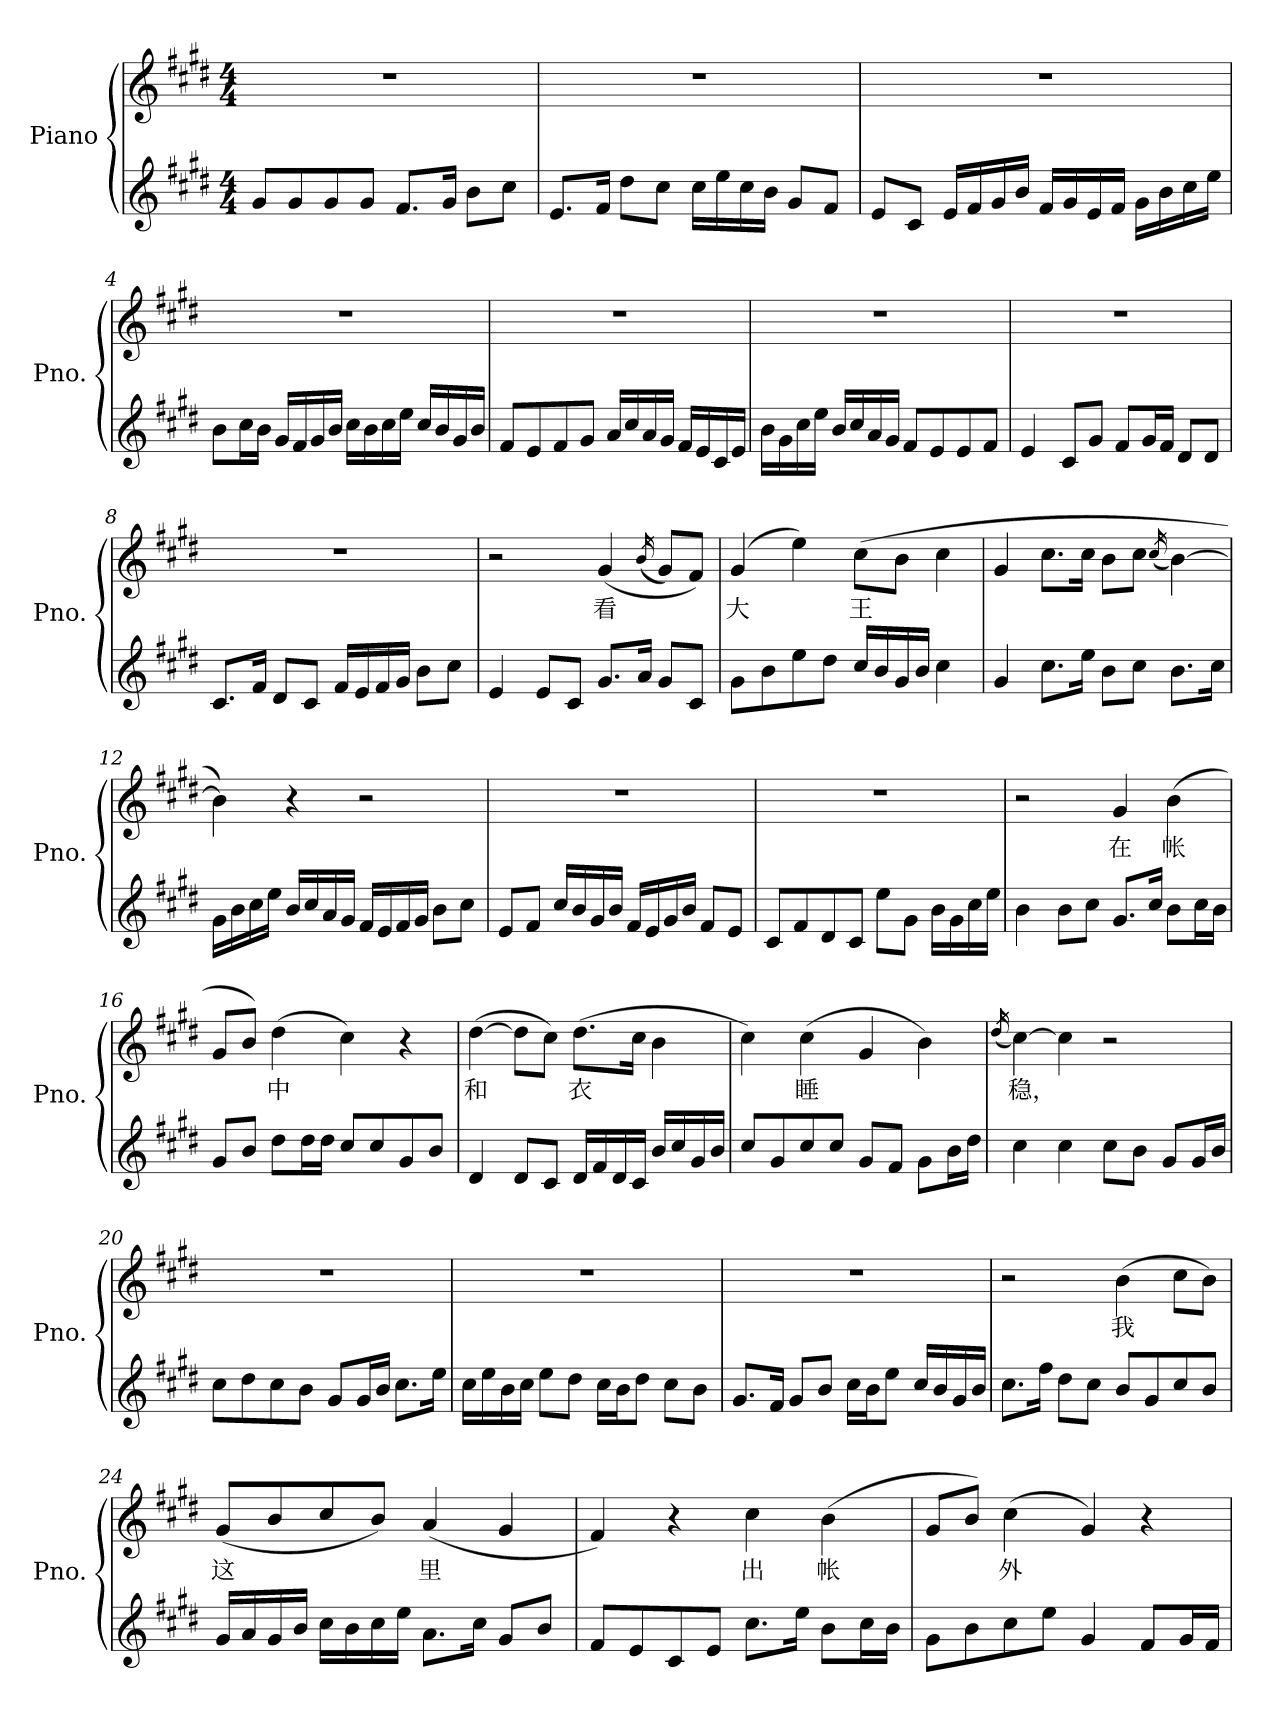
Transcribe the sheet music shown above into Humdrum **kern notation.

**kern	**kern	**text
*part2	*part1	*part1
*staff2	*staff1	*staff1
*I"Piano	*I"Piano	*
*I'Pno.	*I'Pno.	*
*clefG2	*clefG2	*
*k[f#c#g#d#]	*k[f#c#g#d#]	*
*M4/4	*M4/4	*
=1	=1	=1
8g#/L	1r	.
8g#/	.	.
8g#/	.	.
8g#/J	.	.
8.f#/L	.	.
16g#/Jk	.	.
8b\L	.	.
8cc#\J	.	.
=2	=2	=2
8.e/L	1r	.
16f#/Jk	.	.
8dd#\L	.	.
8cc#\J	.	.
16cc#\LL	.	.
16ee\	.	.
16cc#\	.	.
16b\JJ	.	.
8g#/L	.	.
8f#/J	.	.
=3	=3	=3
8e/L	1r	.
8c#/J	.	.
16e/LL	.	.
16f#/	.	.
16g#/	.	.
16b/JJ	.	.
16f#/LL	.	.
16g#/	.	.
16e/	.	.
16f#/JJ	.	.
16g#\LL	.	.
16b\	.	.
16cc#\	.	.
16ee\JJ	.	.
!!LO:LB:g=z
=4	=4	=4
8b\L	1r	.
16cc#\L	.	.
16b\JJ	.	.
16g#/LL	.	.
16f#/	.	.
16g#/	.	.
16b/JJ	.	.
16cc#\LL	.	.
16b\	.	.
16cc#\	.	.
16ee\JJ	.	.
16cc#/LL	.	.
16b/	.	.
16g#/	.	.
16b/JJ	.	.
=5	=5	=5
8f#/L	1r	.
8e/	.	.
8f#/	.	.
8g#/J	.	.
16a/LL	.	.
16cc#/	.	.
16a/	.	.
16g#/JJ	.	.
16f#/LL	.	.
16e/	.	.
16c#/	.	.
16e/JJ	.	.
=6	=6	=6
16b\LL	1r	.
16g#\	.	.
16cc#\	.	.
16ee\JJ	.	.
16b/LL	.	.
16cc#/	.	.
16a/	.	.
16g#/JJ	.	.
8f#/L	.	.
8e/	.	.
8e/	.	.
8f#/J	.	.
!!LO:LB:g=z
=7	=7	=7
4e/	1r	.
8c#/L	.	.
8g#/J	.	.
8f#/L	.	.
16g#/L	.	.
16f#/JJ	.	.
8d#/L	.	.
8d#/J	.	.
=8	=8	=8
8.c#/L	1r	.
16f#/Jk	.	.
8d#/L	.	.
8c#/J	.	.
16f#/LL	.	.
16e/	.	.
16f#/	.	.
16g#/JJ	.	.
8b\L	.	.
8cc#\J	.	.
=9	=9	=9
4e/	2r	.
8e/L	.	.
8c#/J	.	.
!	!	!LO:LY:b
8.g#/L	(<4g#/	看
16a/Jk	.	.
.	(<16qb/	.
8g#/L	8g#/L)	.
8c#/J	8f#/J)	.
=10	=10	=10
!	!	!LO:LY:b
8g#\L	(>4g#/	大
8b\	.	.
8ee\	4ee\)	.
8dd#\J	.	.
!	!	!LO:LY:b
16cc#/LL	(>8cc#\L	王
16b/	.	.
16g#/	8b\J	.
16b/JJ	.	.
4cc#\	4cc#\	.
!!LO:LB:g=z
=11	=11	=11
4g#/	4g#/	.
8.cc#\L	8.cc#\L	.
16ee\Jk	16cc#\Jk	.
8b\L	8b\L	.
8cc#\J	8cc#\J	.
.	(<16qcc#/	.
8.b\L	[4b\)	.
16cc#\Jk	.	.
!!LO:LB:g=z
=12	=12	=12
16g#\LL	4b\])	.
16b\	.	.
16cc#\	.	.
16ee\JJ	.	.
16b/LL	4r	.
16cc#/	.	.
16a/	.	.
16g#/JJ	.	.
16f#/LL	2r	.
16e/	.	.
16f#/	.	.
16g#/JJ	.	.
8b\L	.	.
8cc#\J	.	.
=13	=13	=13
8e/L	1r	.
8f#/J	.	.
16cc#/LL	.	.
16b/	.	.
16g#/	.	.
16b/JJ	.	.
16f#/LL	.	.
16e/	.	.
16g#/	.	.
16b/JJ	.	.
8f#/L	.	.
8e/J	.	.
=14	=14	=14
8c#/L	1r	.
8f#/	.	.
8d#/	.	.
8c#/J	.	.
8ee\L	.	.
8g#\J	.	.
16b\LL	.	.
16g#\	.	.
16cc#\	.	.
16ee\JJ	.	.
!!LO:PB:g=z
=15	=15	=15
4b\	2r	.
8b\L	.	.
8cc#\J	.	.
!	!	!LO:LY:b
8.g#/L	4g#/	在
16cc#/Jk	.	.
!	!	!LO:LY:b
8b\L	(>4b\	帐
16cc#\L	.	.
16b\JJ	.	.
=16	=16	=16
8g#/L	8g#/L	.
8b/J	8b/J)	.
!	!	!LO:LY:b
8dd#\L	(>4dd#\	中
16dd#\L	.	.
16dd#\JJ	.	.
8cc#/L	4cc#\)	.
8cc#/	.	.
8g#/	4r	.
8b/J	.	.
=17	=17	=17
!	!	!LO:LY:b
4d#/	(>[4dd#\	和
8d#/L	8dd#\L]	.
8c#/J	8cc#\J)	.
!	!	!LO:LY:b
16d#/LL	(>8.dd#\L	衣
16f#/	.	.
16d#/	.	.
16c#/JJ	16cc#\Jk	.
16b/LL	4b\	.
16cc#/	.	.
16g#/	.	.
16b/JJ	.	.
=18	=18	=18
8cc#/L	4cc#\)	.
8g#/	.	.
!	!	!LO:LY:b
8cc#/	(>4cc#\	睡
8cc#/J	.	.
8g#/L	4g#/	.
8f#/J	.	.
8g#\L	4b\)	.
16b\L	.	.
16dd#\JJ	.	.
!!LO:LB:g=z
=19	=19	=19
.	(<16qdd#/	.
!	!	!LO:LY:b
4cc#\	[4cc#\)	稳，
4cc#\	4cc#\]	.
8cc#\L	2r	.
8b\J	.	.
8g#/L	.	.
16g#/L	.	.
16b/JJ	.	.
=20	=20	=20
8cc#\L	1r	.
8dd#\	.	.
8cc#\	.	.
8b\J	.	.
8g#/L	.	.
16g#/L	.	.
16b/JJ	.	.
8.cc#\L	.	.
16ee\Jk	.	.
=21	=21	=21
16cc#\LL	1r	.
16ee\	.	.
16b\	.	.
16cc#\JJ	.	.
8ee\L	.	.
8dd#\J	.	.
16cc#\LL	.	.
16b\J	.	.
8dd#\J	.	.
8cc#\L	.	.
8b\J	.	.
!!LO:LB:g=z
=22	=22	=22
8.g#/L	1r	.
16f#/Jk	.	.
8g#/L	.	.
8b/J	.	.
16cc#\LL	.	.
16b\J	.	.
8ee\J	.	.
16cc#/LL	.	.
16b/	.	.
16g#/	.	.
16b/JJ	.	.
=23	=23	=23
8.cc#\L	2r	.
16ff#\Jk	.	.
8dd#\L	.	.
8cc#\J	.	.
!	!	!LO:LY:b
8b/L	(>4b\	我
8g#/	.	.
8cc#/	8cc#\L	.
8b/J	8b\J)	.
=24	=24	=24
!	!	!LO:LY:b
16g#/LL	(<8g#/L	这
16a/	.	.
16g#/	8b/	.
16b/JJ	.	.
16cc#\LL	8cc#/	.
16b\	.	.
16cc#\	8b/J)	.
16ee\JJ	.	.
!	!	!LO:LY:b
8.a\L	(<4a/	里
16cc#\Jk	.	.
8g#/L	4g#/	.
8b/J	.	.
=25	=25	=25
8f#/L	4f#/)	.
8e/	.	.
8c#/	4r	.
8e/J	.	.
!	!	!LO:LY:b
8.cc#\L	4cc#\	出
16ee\Jk	.	.
!	!	!LO:LY:b
8b\L	(>4b\	帐
16cc#\L	.	.
16b\JJ	.	.
!!LO:LB:g=z
=26	=26	=26
8g#\L	8g#/L	.
8b\	8b/J)	.
!	!	!LO:LY:b
8cc#\	(>4cc#\	外
8ee\J	.	.
4g#/	4g#/)	.
8f#/L	4r	.
16g#/L	.	.
16f#/JJ	.	.
=	=	=
*-	*-	*-
